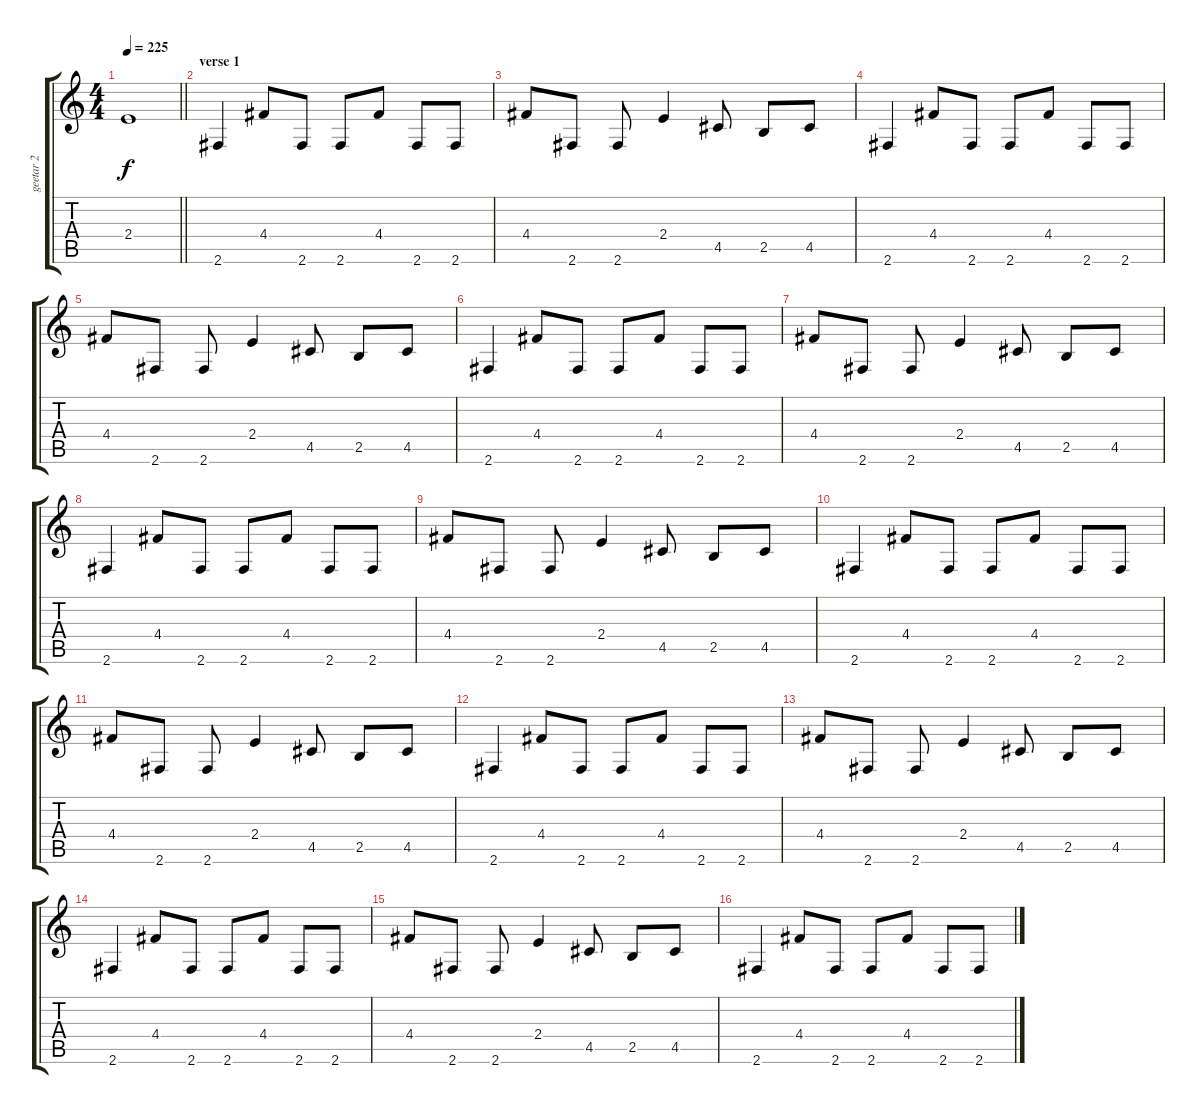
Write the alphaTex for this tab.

\track ("geetar 2" "geetar 2") {instrument distortionguitar}
\staff {score tabs}
\tuning (E4 B3 G3 D3 A2 E2) {hide}
\ts (4 4)
\tempo 225
\clef g2
\barLineRight lightlight
\ks c
2.4{t}.1{dy f} |
\section ("" "verse 1")
2.6.4 4.4.8 2.6.8 2.6.8 4.4.8 2.6.8 2.6.8 |
4.4.8 2.6.8 2.6.8 2.4.4 4.5.8 2.5.8 4.5.8 |
2.6.4 4.4.8 2.6.8 2.6.8 4.4.8 2.6.8 2.6.8 |
4.4.8 2.6.8 2.6.8 2.4.4 4.5.8 2.5.8 4.5.8 |
2.6.4 4.4.8 2.6.8 2.6.8 4.4.8 2.6.8 2.6.8 |
4.4.8 2.6.8 2.6.8 2.4.4 4.5.8 2.5.8 4.5.8 |
2.6.4 4.4.8 2.6.8 2.6.8 4.4.8 2.6.8 2.6.8 |
4.4.8 2.6.8 2.6.8 2.4.4 4.5.8 2.5.8 4.5.8 |
2.6.4 4.4.8 2.6.8 2.6.8 4.4.8 2.6.8 2.6.8 |
4.4.8 2.6.8 2.6.8 2.4.4 4.5.8 2.5.8 4.5.8 |
2.6.4 4.4.8 2.6.8 2.6.8 4.4.8 2.6.8 2.6.8 |
4.4.8 2.6.8 2.6.8 2.4.4 4.5.8 2.5.8 4.5.8 |
2.6.4 4.4.8 2.6.8 2.6.8 4.4.8 2.6.8 2.6.8 |
4.4.8 2.6.8 2.6.8 2.4.4 4.5.8 2.5.8 4.5.8 |
2.6.4 4.4.8 2.6.8 2.6.8 4.4.8 2.6.8 2.6.8
